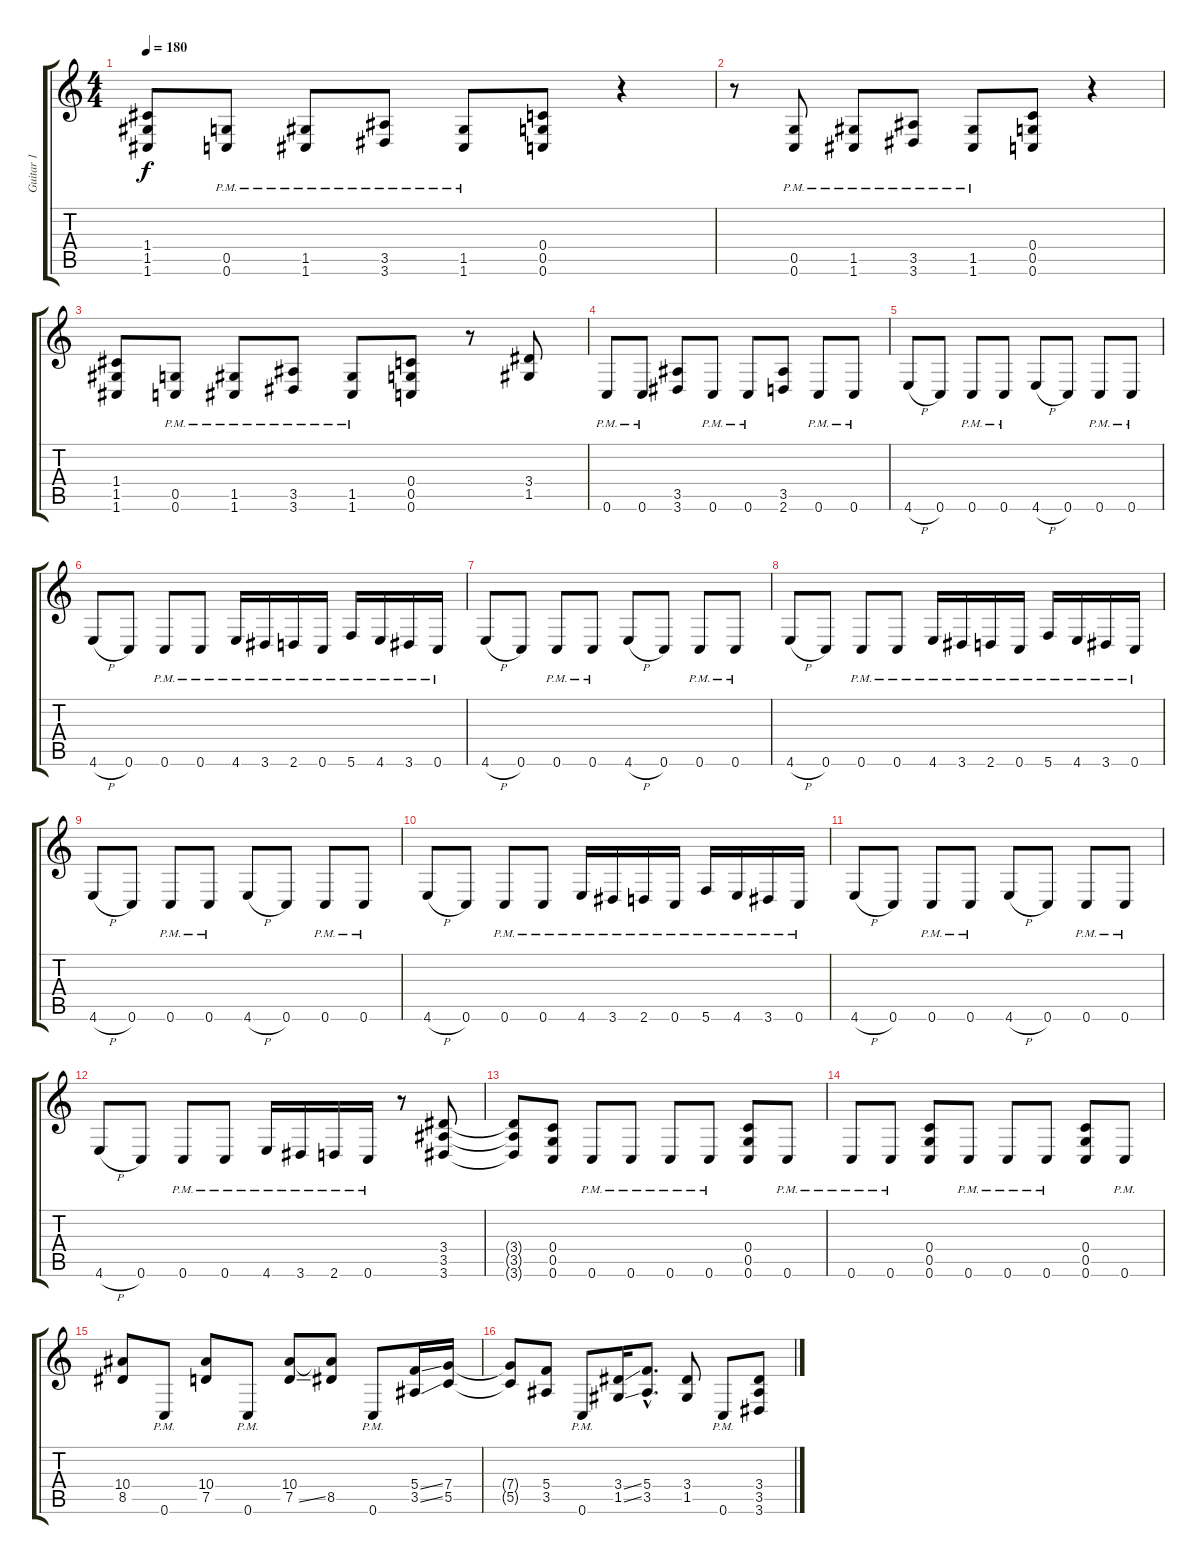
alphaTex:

\track ("Guitar 1" "Guitar 1") {instrument distortionguitar}
\staff {score tabs}
\tuning (D4 A3 F3 C3 G2 C2) {hide}
\ts (4 4)
\tempo 180
\clef g2
\ks c
(1.4 1.5 1.6).8{dy f} (0.5{pm} 0.6).8 (1.5 1.6{pm}).8 (3.5 3.6{pm}).8 (1.5 1.6{pm}).8 (0.4 0.5 0.6).8 r.4 |
r.8 (0.5 0.6{pm}).8 (1.5 1.6{pm}).8 (3.5 3.6{pm}).8 (1.5 1.6{pm}).8 (0.4 0.5 0.6).8 r.4 |
(1.4 1.5 1.6).8 (0.5{pm} 0.6).8 (1.5{pm} 1.6).8 (3.5{pm} 3.6).8 (1.5{pm} 1.6).8 (0.4 0.5 0.6).8 r.8 (3.4 1.5).8 |
0.6{pm}.8 0.6{pm}.8 (3.5 3.6).8 0.6{pm}.8 0.6{pm}.8 (3.5 2.6).8 0.6{pm}.8 0.6{pm}.8 |
4.6{h}.8 0.6.8 0.6{pm}.8 0.6{pm}.8 4.6{h}.8 0.6.8 0.6{pm}.8 0.6{pm}.8 |
4.6{h}.8 0.6.8 0.6{pm}.8 0.6{pm}.8 4.6{pm}.16 3.6{pm}.16 2.6{pm}.16 0.6{pm}.16 5.6{pm}.16 4.6{pm}.16 3.6{pm}.16 0.6{pm}.16 |
4.6{h}.8 0.6.8 0.6{pm}.8 0.6{pm}.8 4.6{h}.8 0.6.8 0.6{pm}.8 0.6{pm}.8 |
4.6{h}.8 0.6.8 0.6{pm}.8 0.6{pm}.8 4.6{pm}.16 3.6{pm}.16 2.6{pm}.16 0.6{pm}.16 5.6{pm}.16 4.6{pm}.16 3.6{pm}.16 0.6{pm}.16 |
4.6{h}.8 0.6.8 0.6{pm}.8 0.6{pm}.8 4.6{h}.8 0.6.8 0.6{pm}.8 0.6{pm}.8 |
4.6{h}.8 0.6.8 0.6{pm}.8 0.6{pm}.8 4.6{pm}.16 3.6{pm}.16 2.6{pm}.16 0.6{pm}.16 5.6{pm}.16 4.6{pm}.16 3.6{pm}.16 0.6{pm}.16 |
4.6{h}.8 0.6.8 0.6{pm}.8 0.6{pm}.8 4.6{h}.8 0.6.8 0.6{pm}.8 0.6{pm}.8 |
4.6{h}.8 0.6.8 0.6{pm}.8 0.6{pm}.8 4.6{pm}.16 3.6{pm}.16 2.6{pm}.16 0.6{pm}.16 r.8 (3.4 3.5 3.6).8 |
(3.4{t} 3.5{t} 3.6{t}).8 (0.4 0.5 0.6).8 0.6{pm}.8 0.6{pm}.8 0.6{pm}.8 0.6{pm}.8 (0.4 0.5 0.6).8 0.6{pm}.8 |
0.6{pm}.8 0.6{pm}.8 (0.4 0.5 0.6).8 0.6{pm}.8 0.6{pm}.8 0.6{pm}.8 (0.4 0.5 0.6).8 0.6{pm}.8 |
(10.4 8.5).8 0.6{pm}.8 (10.4 7.5).8 0.6{pm}.8 (10.4 7.5{ss}).8 (10.4{t} 8.5).8 0.6{pm}.8 (5.4{ss} 3.5{ss}).16 (7.4 5.5).16 |
(7.4{t} 5.5{t}).8 (5.4 3.5).8 0.6{pm}.8 (3.4{ss} 1.5{ss}).16 (5.4{hac} 3.5{hac}).8{d} (3.4 1.5).8 0.6{pm}.8 (3.4 3.5 3.6).8
